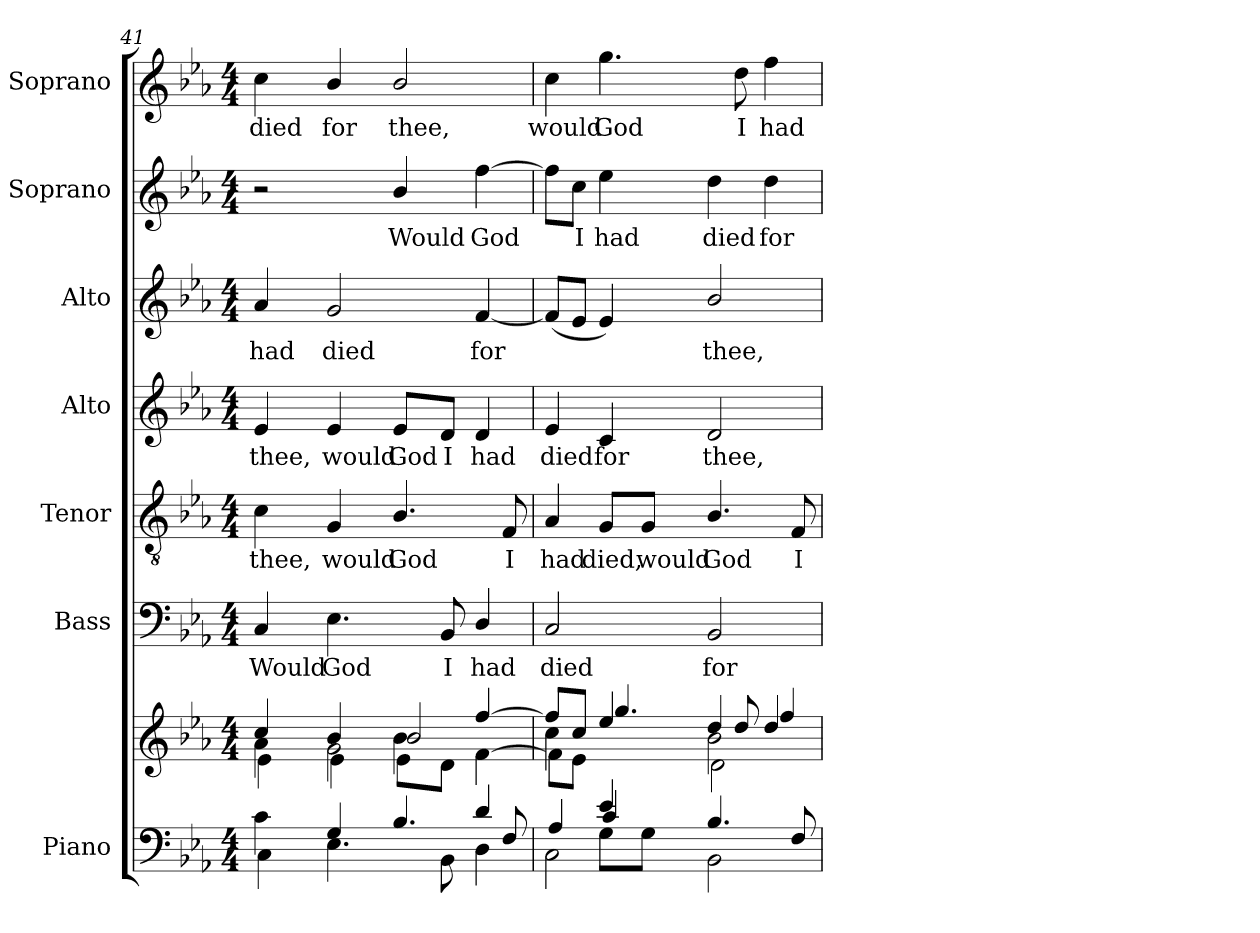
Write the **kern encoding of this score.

**kern	**kern	**kern	**text	**kern	**text	**kern	**text	**kern	**text	**kern	**text	**kern	**text
*part7	*part7	*part6	*part6	*part5	*part5	*part4	*part4	*part3	*part3	*part2	*part2	*part1	*part1
*staff8	*staff7	*staff6	*staff6	*staff5	*staff5	*staff4	*staff4	*staff3	*staff3	*staff2	*staff2	*staff1	*staff1
*I"Piano	*	*I"Bass	*	*I"Tenor	*	*I"Alto	*	*I"Alto	*	*I"Soprano	*	*I"Soprano	*
*	*	*I'B.	*	*I'T.	*	*	*	*I'A.	*	*	*	*I'S.	*
*clefF4	*clefG2	*clefF4	*	*clefGv2	*	*clefG2	*	*clefG2	*	*clefG2	*	*clefG2	*
*	*	*	*	*ITrd7c12	*	*	*	*	*	*	*	*	*
*k[b-e-a-]	*k[b-e-a-]	*k[b-e-a-]	*	*k[b-e-a-]	*	*k[b-e-a-]	*	*k[b-e-a-]	*	*k[b-e-a-]	*	*k[b-e-a-]	*
*E-:	*E-:	*E-:	*	*E-:	*	*E-:	*	*E-:	*	*E-:	*	*E-:	*
*M4/4	*M4/4	*M4/4	*	*M4/4	*	*M4/4	*	*M4/4	*	*M4/4	*	*M4/4	*
=41	=41	=41	=41	=41	=41	=41	=41	=41	=41	=41	=41	=41	=41
*^	*^	*	*	*	*	*	*	*	*	*	*	*	*
*	*^	*	*^	*	*	*	*	*	*	*	*	*	*	*	*
*	*	*	*	*	*^	*	*	*	*	*	*	*	*	*	*	*	*
!	!	!	!	!	!	!	!	!LO:LY:b:color=#000000	!	!	!	!	!	!	!	!	!	!
!	!	!	!	!	!	!	!	!	!	!LO:LY:b:color=#000000	!	!	!	!	!	!	!	!
!	!	!	!	!	!	!	!	!	!	!	!	!LO:LY:b:color=#000000	!	!	!	!	!	!
!	!	!	!	!	!	!	!	!	!	!	!	!	!	!LO:LY:b:color=#000000	!	!	!	!
!	!	!	!	!	!	!	!	!	!	!	!	!	!	!	!	!	!	!LO:LY:b:color=#000000
2.ryy	4ci\	4Ci\	2ryy	4cci/	4a-i\	4e-i\	4Ci/	Would	4Ci\	thee,	4e-i/	thee,	4a-i/	had	2r	.	4cci\	died
!	!	!	!	!	!	!	!	!LO:LY:b:color=#000000	!	!	!	!	!	!	!	!	!	!
!	!	!	!	!	!	!	!	!	!	!LO:LY:b:color=#000000	!	!	!	!	!	!	!	!
!	!	!	!	!	!	!	!	!	!	!	!	!LO:LY:b:color=#000000	!	!	!	!	!	!
!	!	!	!	!	!	!	!	!	!	!	!	!	!	!LO:LY:b:color=#000000	!	!	!	!
!	!	!	!	!	!	!	!	!	!	!	!	!	!	!	!	!	!	!LO:LY:b:color=#000000
.	4Gi/	4.E-i\	.	4b-i/	2gi\	4e-i\	4.E-i\	God	4GGi/	would	4e-i/	would	2gi/	died	.	.	4b-i/	for
!	!	!	!	!	!	!	!	!	!	!LO:LY:b:color=#000000	!	!	!	!	!	!	!	!
!	!	!	!	!	!	!	!	!	!	!	!	!LO:LY:b:color=#000000	!	!	!	!	!	!
!	!	!	!	!	!	!	!	!	!	!	!	!	!	!	!	!LO:LY:b:color=#000000	!	!
!	!	!	!	!	!	!	!	!	!	!	!	!	!	!	!	!	!	!LO:LY:b:color=#000000
.	4.B-i/	.	4b-i\	2b-i/	.	8e-i\L	.	.	4.BB-i/	God	8e-i/L	God	.	.	4b-i/	Would	2b-i/	thee,
!	!	!	!	!	!	!	!	!LO:LY:b:color=#000000	!	!	!	!	!	!	!	!	!	!
!	!	!	!	!	!	!	!	!	!	!	!	!LO:LY:b:color=#000000	!	!	!	!	!	!
.	.	8BB-i\	.	.	.	8di\J	8BB-i/	I	.	.	8di/J	I	.	.	.	.	.	.
!	!	!	!	!	!	!	!	!LO:LY:b:color=#000000	!	!	!	!	!	!	!	!	!	!
!	!	!	!	!	!	!	!	!	!	!	!	!LO:LY:b:color=#000000	!	!	!	!	!	!
!	!	!	!	!	!	!	!	!	!	!	!	!	!	!LO:LY:b:color=#000000	!	!	!	!
!	!	!	!	!	!	!	!	!	!	!	!	!	!	!	!	!LO:LY:b:color=#000000	!	!
4di/	.	4Di\	[4ffi/	.	[4fi\	4ryy	4Di/	had	.	.	4di/	had	[4fi/	for	[4ffi\	God	.	.
!	!	!	!	!	!	!	!	!	!	!LO:LY:b:color=#000000	!	!	!	!	!	!	!	!
.	8Fi/	.	.	.	.	.	.	.	8FFi/	I	.	.	.	.	.	.	.	.
!!LO:PB:g=z
=42	=42	=42	=42	=42	=42	=42	=42	=42	=42	=42	=42	=42	=42	=42	=42	=42	=42	=42
*	*	*^	*	*	*	*	*	*	*	*	*	*	*	*	*	*	*	*
!	!	!	!	!	!	!	!	!	!LO:LY:b:color=#000000	!	!	!	!	!	!	!	!	!	!
!	!	!	!	!	!	!	!	!	!	!	!LO:LY:b:color=#000000	!	!	!	!	!	!	!	!
!	!	!	!	!	!	!	!	!	!	!	!	!	!LO:LY:b:color=#000000	!	!	!	!	!	!
!	!	!	!	!	!	!	!	!	!	!	!	!	!	!	!	!	!	!	!LO:LY:b:color=#000000
4ryy	4e-i/yy	4A-i/	2Ci\	8ffi/L]	4cci\	8fi\L]	2ryy	2Ci/	died	4AA-i/	had	4e-i/	died	(8fi/L]	.	8ffi\L]	.	4cci\	would
!	!	!	!	!	!	!	!	!	!	!	!	!	!	!	!	!	!LO:LY:b:color=#000000	!	!
.	.	.	.	8cci/J	.	8e-i\J	.	.	.	.	.	.	.	8e-i/J	.	8cci\J	I	.	.
!	!	!	!	!	!	!	!	!	!	!	!LO:LY:b:color=#000000	!	!	!	!	!	!	!	!
!	!	!	!	!	!	!	!	!	!	!	!	!	!LO:LY:b:color=#000000	!	!	!	!	!	!
!	!	!	!	!	!	!	!	!	!	!	!	!	!	!	!	!	!LO:LY:b:color=#000000	!	!
!	!	!	!	!	!	!	!	!	!	!	!	!	!	!	!	!	!	!	!LO:LY:b:color=#000000
4e-i/	4ci/	8Gi\L	.	4ee-i/	4.ggi/	4ryy	.	.	.	8GGi/L	died,	4ci/	for	4e-i/)	.	4ee-i\	had	4.ggi\	God
!	!	!	!	!	!	!	!	!	!	!	!LO:LY:b:color=#000000	!	!	!	!	!	!	!	!
.	.	8Gi\J	.	.	.	.	.	.	.	8GGi/J	would	.	.	.	.	.	.	.	.
!	!	!	!	!	!	!	!	!	!LO:LY:b:color=#000000	!	!	!	!	!	!	!	!	!	!
!	!	!	!	!	!	!	!	!	!	!	!LO:LY:b:color=#000000	!	!	!	!	!	!	!	!
!	!	!	!	!	!	!	!	!	!	!	!	!	!LO:LY:b:color=#000000	!	!	!	!	!	!
!	!	!	!	!	!	!	!	!	!	!	!	!	!	!	!LO:LY:b:color=#000000	!	!	!	!
!	!	!	!	!	!	!	!	!	!	!	!	!	!	!	!	!	!LO:LY:b:color=#000000	!	!
2ryy	2ryy	4.B-i/	2BB-i\	4ddi/	.	2b-i\	2di\	2BB-i/	for	4.BB-i/	God	2di/	thee,	2b-i/	thee,	4ddi\	died	.	.
!	!	!	!	!	!	!	!	!	!	!	!	!	!	!	!	!	!	!	!LO:LY:b:color=#000000
.	.	.	.	.	8ddi/	.	.	.	.	.	.	.	.	.	.	.	.	8ddi\	I
!	!	!	!	!	!	!	!	!	!	!	!	!	!	!	!	!	!LO:LY:b:color=#000000	!	!
!	!	!	!	!	!	!	!	!	!	!	!	!	!	!	!	!	!	!	!LO:LY:b:color=#000000
.	.	.	.	4ddi/	4ffi/	.	.	.	.	.	.	.	.	.	.	4ddi\	for	4ffi\	had
!	!	!	!	!	!	!	!	!	!	!	!LO:LY:b:color=#000000	!	!	!	!	!	!	!	!
.	.	8Fi/	.	.	.	.	.	.	.	8FFi/	I	.	.	.	.	.	.	.	.
*v	*v	*v	*v	*	*	*	*	*	*	*	*	*	*	*	*	*	*	*	*
*	*v	*v	*v	*v	*	*	*	*	*	*	*	*	*	*	*	*
=	=	=	=	=	=	=	=	=	=	=	=	=	=
*-	*-	*-	*-	*-	*-	*-	*-	*-	*-	*-	*-	*-	*-
